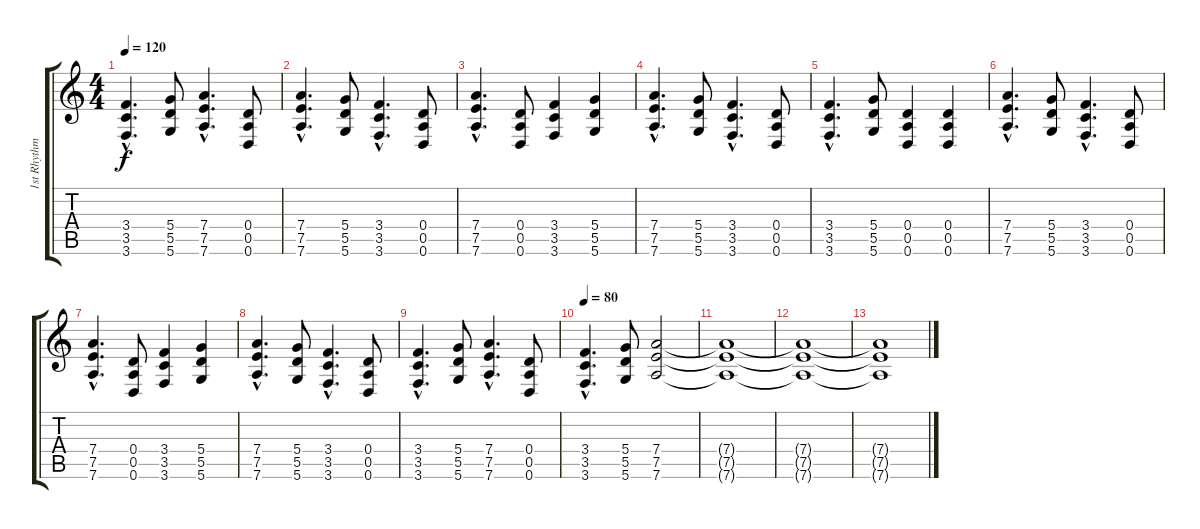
\track ("1st Rhythm Distortion Guitar" "1st Rhythm") {instrument distortionguitar}
\staff {score tabs}
\tuning (E4 B3 G3 D3 A2 D2) {hide}
\ts (4 4)
\tempo 120
\clef g2
\ks c
(3.4{hac} 3.5{hac} 3.6{hac}).4{d dy f} (5.4 5.5 5.6).8 (7.4{hac} 7.5{hac} 7.6{hac}).4{d} (0.4 0.5 0.6).8 |
\section ("" "")
(7.4{hac} 7.5{hac} 7.6{hac}).4{d} (5.4 5.5 5.6).8 (3.4{hac} 3.5{hac} 3.6{hac}).4{d} (0.4 0.5 0.6).8 |
(7.4{hac} 7.5{hac} 7.6{hac}).4{d} (0.4 0.5 0.6).8 (3.4 3.5 3.6).4 (5.4 5.5 5.6).4 |
(7.4{hac} 7.5{hac} 7.6{hac}).4{d} (5.4 5.5 5.6).8 (3.4{hac} 3.5{hac} 3.6{hac}).4{d} (0.4 0.5 0.6).8 |
(3.4{hac} 3.5{hac} 3.6{hac}).4{d} (5.4 5.5 5.6).8 (0.4 0.5 0.6).4 (0.4 0.5 0.6).4 |
(7.4{hac} 7.5{hac} 7.6{hac}).4{d} (5.4 5.5 5.6).8 (3.4{hac} 3.5{hac} 3.6{hac}).4{d} (0.4 0.5 0.6).8 |
(7.4{hac} 7.5{hac} 7.6{hac}).4{d} (0.4 0.5 0.6).8 (3.4 3.5 3.6).4 (5.4 5.5 5.6).4 |
(7.4{hac} 7.5{hac} 7.6{hac}).4{d} (5.4 5.5 5.6).8 (3.4{hac} 3.5{hac} 3.6{hac}).4{d} (0.4 0.5 0.6).8 |
(3.4{hac} 3.5{hac} 3.6{hac}).4{d} (5.4 5.5 5.6).8 (7.4{hac} 7.5{hac} 7.6{hac}).4{d} (0.4 0.5 0.6).8 |
\tempo 80
(3.4{hac} 3.5{hac} 3.6{hac}).4{d} (5.4 5.5 5.6).8 (7.4 7.5 7.6).2{volume 0} |
(7.4{t} 7.5{t} 7.6{t}).1 |
(7.4{t} 7.5{t} 7.6{t}).1 |
(7.4{t} 7.5{t} 7.6{t}).1
